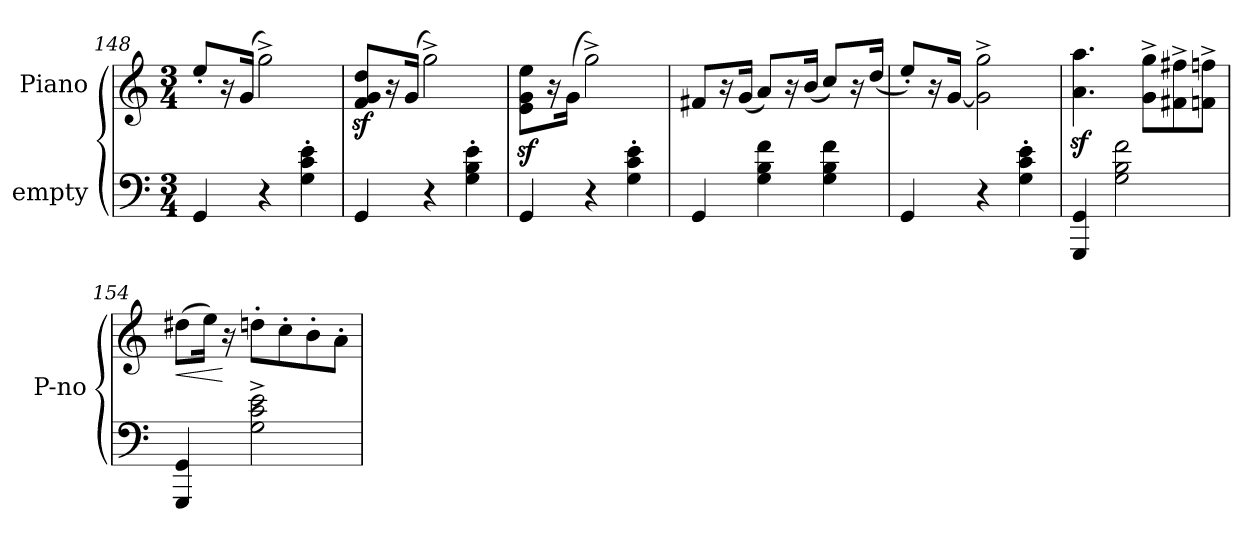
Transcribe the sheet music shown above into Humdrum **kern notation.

**kern	**kern	**dynam
*part2	*part1	*part1
*staff2	*staff1	*staff1
*I"empty	*I"Piano	*
*	*I'P-no	*
*clefF4	*clefG2	*
*k[]	*k[]	*
*M3/4	*M3/4	*
=148	=148	=148
4GG/	8ee'/L	.
.	16r	.
.	(16g/Jk	.
4r	2gg^\)	.
4G'\ 4c'\ 4e'\	.	.
=149	=149	=149
4GG/	8fz/ 8gz/ 8ddz/L	.
.	16r	.
.	(16g/Jk	.
4r	2gg^\)	.
4G'\ 4B'\ 4e'\	.	.
=150	=150	=150
4GG/	8ez\ 8gz\ 8eez\L	.
.	16r	.
.	(16g\Jk	.
4r	2gg^\)	.
4G'\ 4c'\ 4e'\	.	.
=151	=151	=151
4GG/	8f#X/L	.
.	16r	.
.	(16g/Jk	.
4G\ 4B\ 4f\	8a/L)	.
.	16r	.
.	(16b/Jk	.
4G\ 4B\ 4f\	8cc/L)	.
.	16r	.
.	(16dd/Jk	.
=152	=152	=152
4GG/	8ee'/L)	.
.	16r	.
.	[16g/Jk	.
4r	2g]^\ 2gg^\	.
4G'\ 4c'\ 4e'\	.	.
=153	=153	=153
4GGG/ 4GG/	4.az\ 4.aaz\	.
2G\ 2B\ 2f\	.	.
.	8g^\ 8gg^\L	.
.	8f#X^\ 8ff#X^\	.
.	8fn^\ 8ffn^\J	.
!!LO:LB:g=z
=154	=154	=154
!	!	!LO:HP:b
4GGG/ 4GG/	(8dd#X\L	<
.	16ee\Jk)	.
.	16r	[
2G^\ 2c^\ 2e^\	8ddn'\L	.
.	8cc'\	.
.	8b'\	.
.	8a'\J	.
=	=	=
*-	*-	*-
